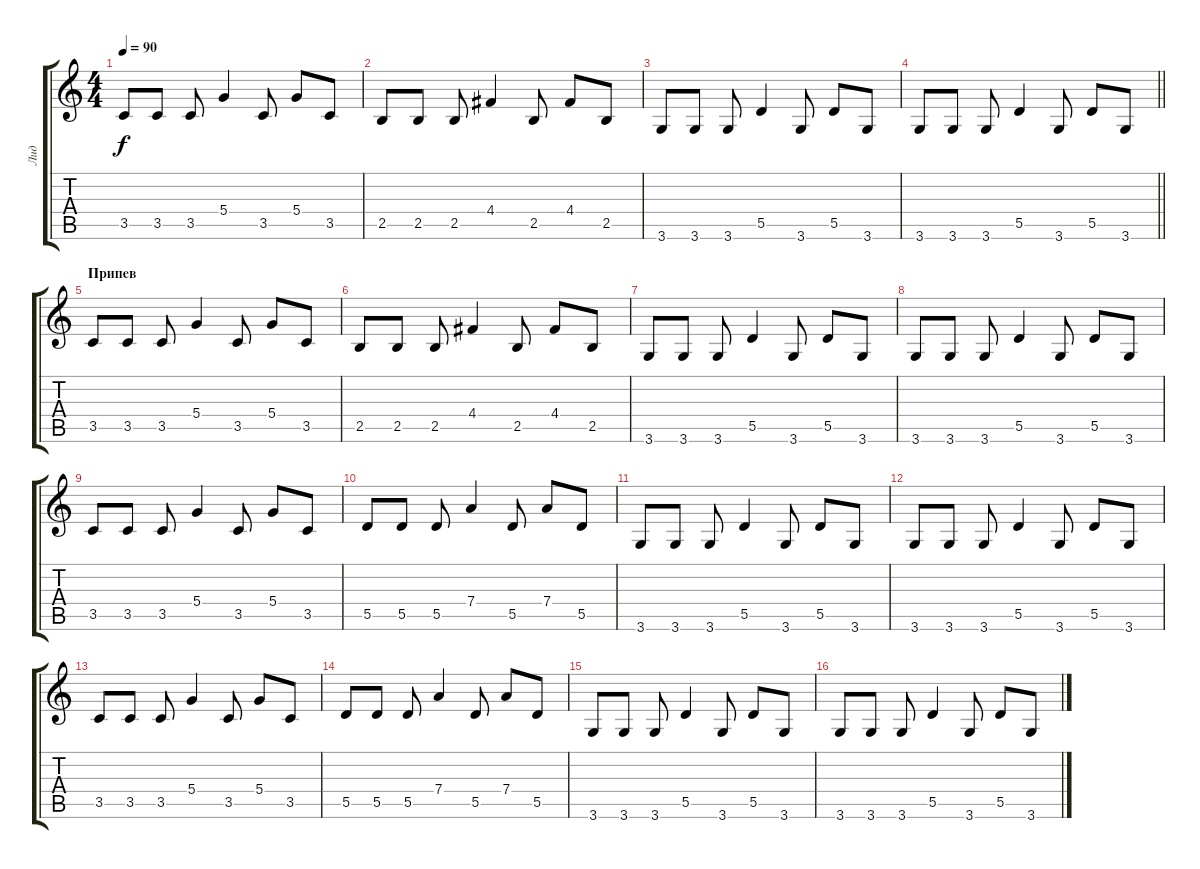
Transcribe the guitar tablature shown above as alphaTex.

\track ("Лид" "Лид") {instrument acousticguitarsteel}
\staff {score tabs}
\tuning (E4 B3 G3 D3 A2 E2) {hide}
\ts (4 4)
\tempo 90
\clef g2
\ks c
3.5.8{dy f} 3.5.8 3.5.8 5.4.4 3.5.8 5.4.8 3.5.8 |
2.5.8 2.5.8 2.5.8 4.4.4 2.5.8 4.4.8 2.5.8 |
3.6.8 3.6.8 3.6.8 5.5.4 3.6.8 5.5.8 3.6.8 |
\barLineRight lightlight
3.6.8 3.6.8 3.6.8 5.5.4 3.6.8 5.5.8 3.6.8 |
\section ("" "Припев")
3.5.8 3.5.8 3.5.8 5.4.4 3.5.8 5.4.8 3.5.8 |
2.5.8 2.5.8 2.5.8 4.4.4 2.5.8 4.4.8 2.5.8 |
3.6.8 3.6.8 3.6.8 5.5.4 3.6.8 5.5.8 3.6.8 |
3.6.8 3.6.8 3.6.8 5.5.4 3.6.8 5.5.8 3.6.8 |
3.5.8 3.5.8 3.5.8 5.4.4 3.5.8 5.4.8 3.5.8 |
5.5.8 5.5.8 5.5.8 7.4.4 5.5.8 7.4.8 5.5.8 |
3.6.8 3.6.8 3.6.8 5.5.4 3.6.8 5.5.8 3.6.8 |
3.6.8 3.6.8 3.6.8 5.5.4 3.6.8 5.5.8 3.6.8 |
3.5.8 3.5.8 3.5.8 5.4.4 3.5.8 5.4.8 3.5.8 |
5.5.8 5.5.8 5.5.8 7.4.4 5.5.8 7.4.8 5.5.8 |
3.6.8 3.6.8 3.6.8 5.5.4 3.6.8 5.5.8 3.6.8 |
3.6.8 3.6.8 3.6.8 5.5.4 3.6.8 5.5.8 3.6.8
